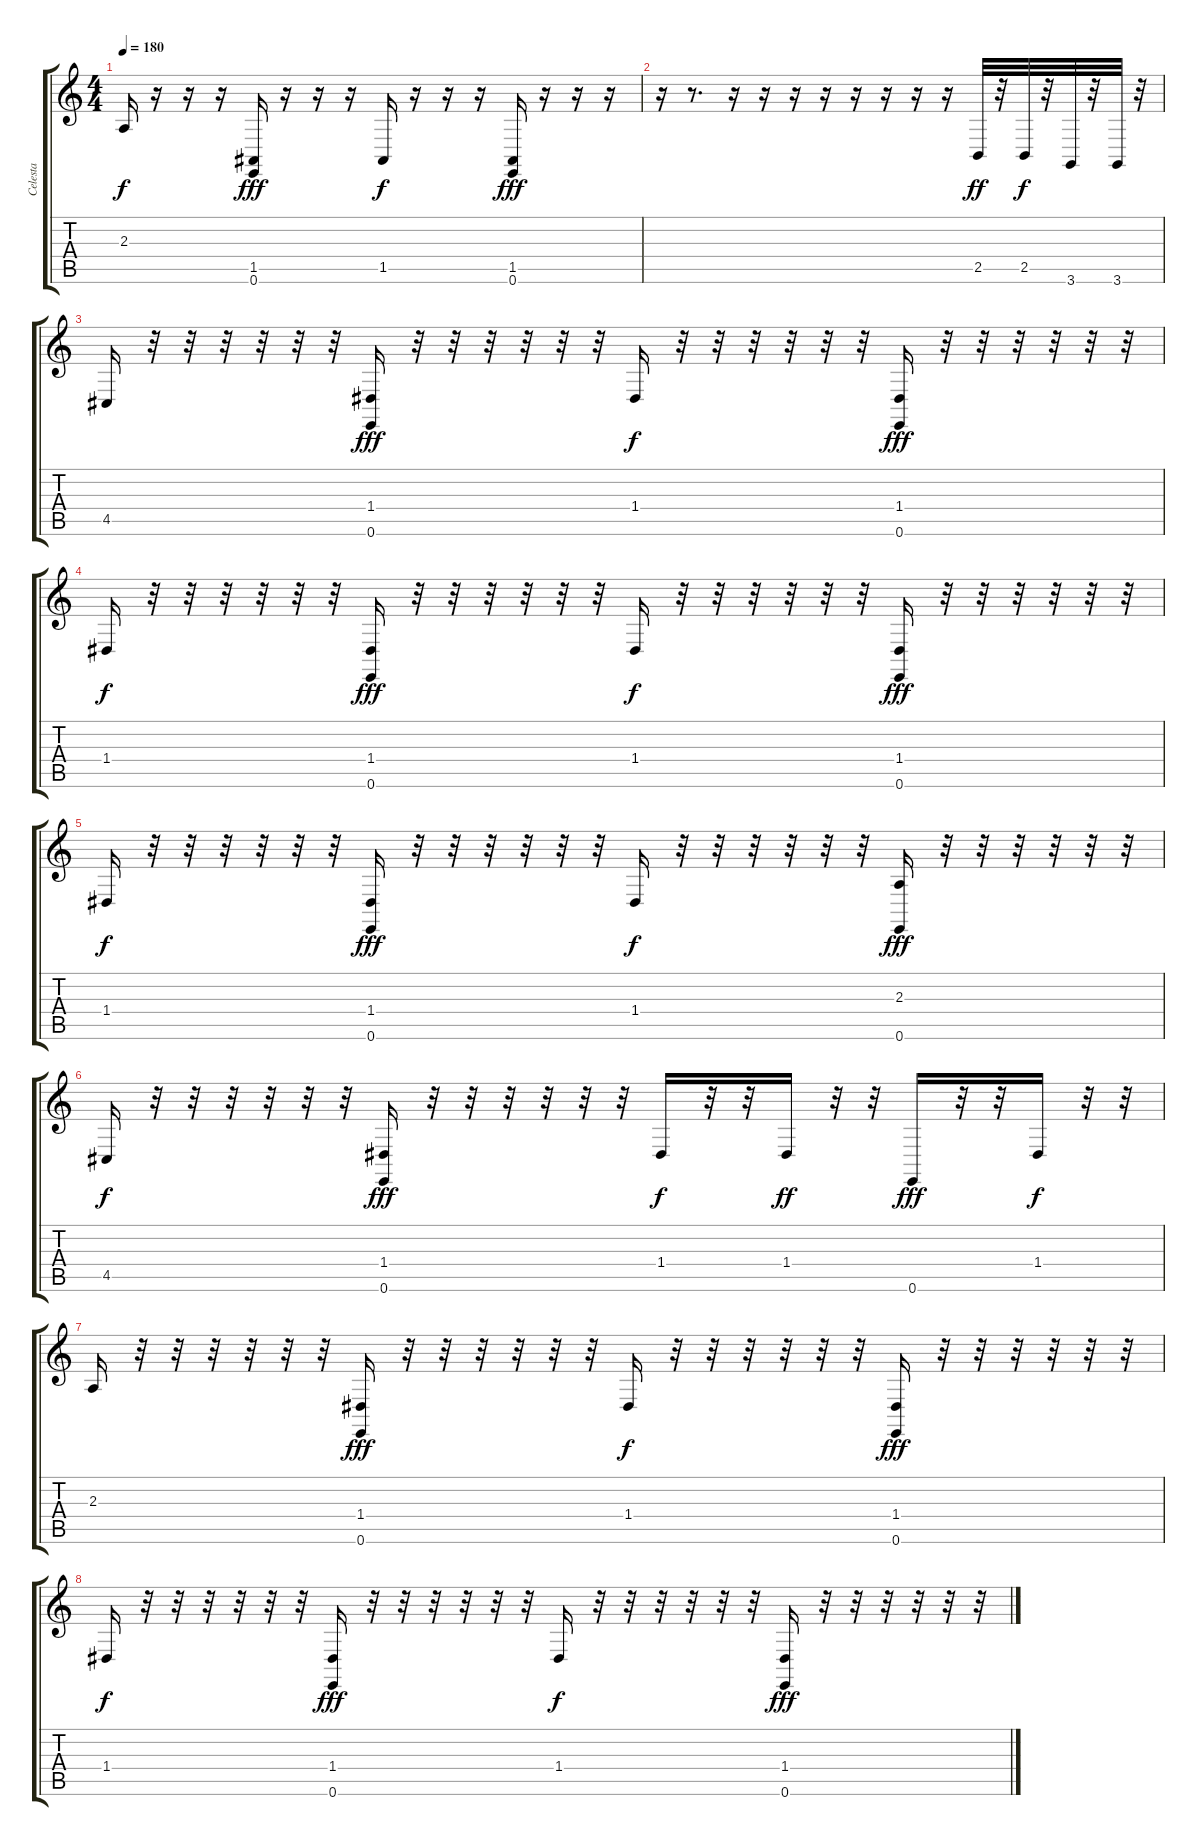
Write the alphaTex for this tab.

\track ("Celesta" "Celesta") {instrument celesta}
\staff {score tabs}
\tuning (E4 B3 G3 D3 A2 E2) {hide}
\ts (4 4)
\tempo 180
\clef g2
\ks c
2.3.16{dy f} r.16 r.16 r.16 (1.5 0.6).16{dy fff} r.16 r.16 r.16 1.5.16{dy f} r.16 r.16 r.16 (1.5 0.6).16{dy fff} r.16 r.16 r.16 |
r.16 r.8{d} r.16 r.16 r.16 r.16 r.16 r.16 r.16 r.16 2.5.32{dy ff} r.32 2.5.32{dy f} r.32 3.6.32 r.32 3.6.32 r.32 |
4.5.16 r.32 r.32 r.32 r.32 r.32 r.32 (1.4 0.6).16{dy fff} r.32 r.32 r.32 r.32 r.32 r.32 1.4.16{dy f} r.32 r.32 r.32 r.32 r.32 r.32 (1.4 0.6).16{dy fff} r.32 r.32 r.32 r.32 r.32 r.32 |
1.4.16{dy f} r.32 r.32 r.32 r.32 r.32 r.32 (1.4 0.6).16{dy fff} r.32 r.32 r.32 r.32 r.32 r.32 1.4.16{dy f} r.32 r.32 r.32 r.32 r.32 r.32 (1.4 0.6).16{dy fff} r.32 r.32 r.32 r.32 r.32 r.32 |
1.4.16{dy f} r.32 r.32 r.32 r.32 r.32 r.32 (1.4 0.6).16{dy fff} r.32 r.32 r.32 r.32 r.32 r.32 1.4.16{dy f} r.32 r.32 r.32 r.32 r.32 r.32 (2.3 0.6).16{dy fff} r.32 r.32 r.32 r.32 r.32 r.32 |
4.5.16{dy f} r.32 r.32 r.32 r.32 r.32 r.32 (1.4 0.6).16{dy fff} r.32 r.32 r.32 r.32 r.32 r.32 1.4.16{dy f} r.32 r.32 1.4.16{dy ff} r.32 r.32 0.6.16{dy fff} r.32 r.32 1.4.16{dy f} r.32 r.32 |
2.3.16 r.32 r.32 r.32 r.32 r.32 r.32 (1.4 0.6).16{dy fff} r.32 r.32 r.32 r.32 r.32 r.32 1.4.16{dy f} r.32 r.32 r.32 r.32 r.32 r.32 (1.4 0.6).16{dy fff} r.32 r.32 r.32 r.32 r.32 r.32 |
1.4.16{dy f} r.32 r.32 r.32 r.32 r.32 r.32 (1.4 0.6).16{dy fff} r.32 r.32 r.32 r.32 r.32 r.32 1.4.16{dy f} r.32 r.32 r.32 r.32 r.32 r.32 (1.4 0.6).16{dy fff} r.32 r.32 r.32 r.32 r.32 r.32
